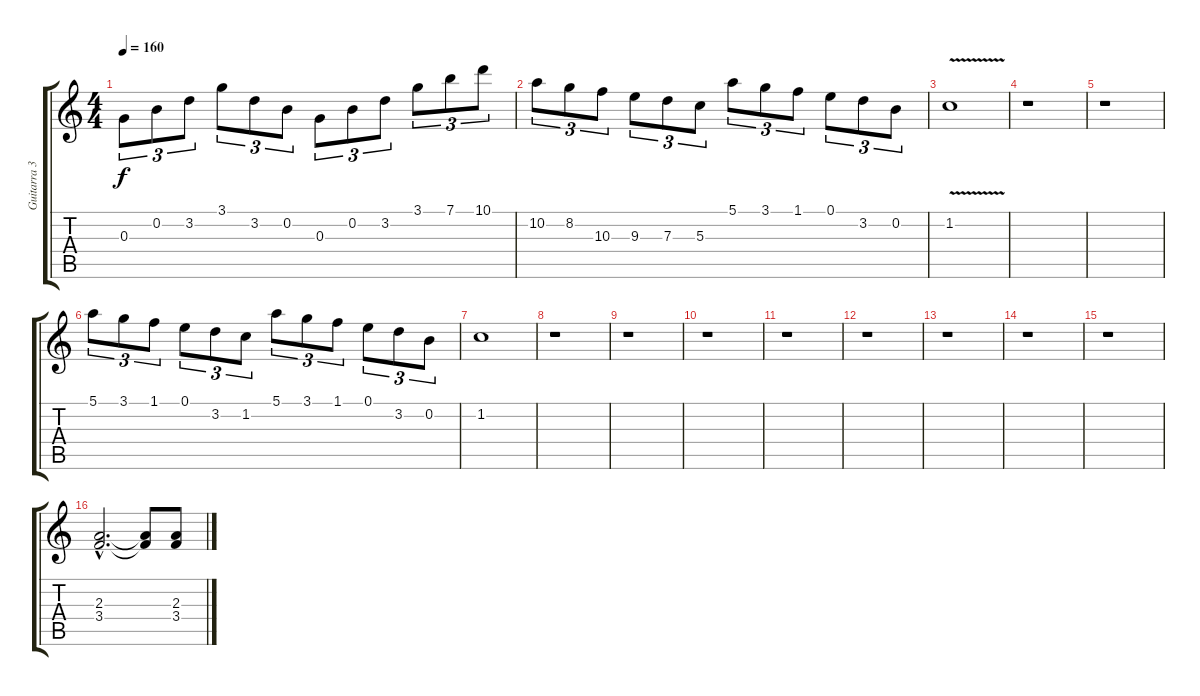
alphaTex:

\track ("Guitarra 3" "Guitarra 3") {instrument distortionguitar}
\staff {score tabs}
\tuning (E4 B3 G3 D3 A2 E2) {hide}
\ts (4 4)
\tempo 160
\clef g2
\ks c
0.3.8{tu (3 2) dy f} 0.2.8{tu (3 2)} 3.2.8{tu (3 2)} 3.1.8{tu (3 2)} 3.2.8{tu (3 2)} 0.2.8{tu (3 2)} 0.3.8{tu (3 2)} 0.2.8{tu (3 2)} 3.2.8{tu (3 2)} 3.1.8{tu (3 2)} 7.1.8{tu (3 2)} 10.1.8{tu (3 2)} |
10.2.8{tu (3 2)} 8.2.8{tu (3 2)} 10.3.8{tu (3 2)} 9.3.8{tu (3 2)} 7.3.8{tu (3 2)} 5.3.8{tu (3 2)} 5.1.8{tu (3 2)} 3.1.8{tu (3 2)} 1.1.8{tu (3 2)} 0.1.8{tu (3 2)} 3.2.8{tu (3 2)} 0.2.8{tu (3 2)} |
1.2{v}.1 |
r.1 |
r.1 |
5.1.8{tu (3 2)} 3.1.8{tu (3 2)} 1.1.8{tu (3 2)} 0.1.8{tu (3 2)} 3.2.8{tu (3 2)} 1.2.8{tu (3 2)} 5.1.8{tu (3 2)} 3.1.8{tu (3 2)} 1.1.8{tu (3 2)} 0.1.8{tu (3 2)} 3.2.8{tu (3 2)} 0.2.8{tu (3 2)} |
1.2.1 |
r.1 |
r.1 |
r.1 |
r.1 |
r.1 |
r.1 |
r.1 |
r.1 |
(2.3{hac} 3.4{hac}).2{d volume 13 balance 8} (2.3{t} 3.4{t}).8 (2.3 3.4).8
